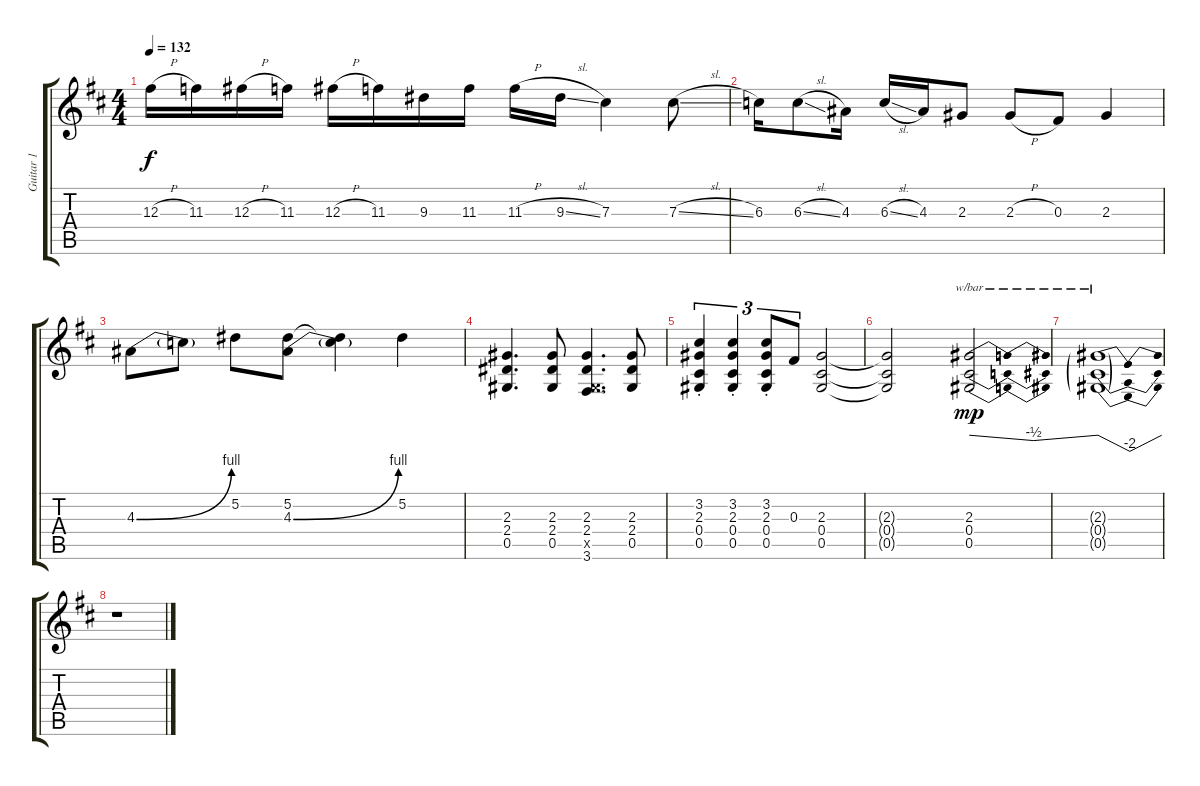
\track ("Guitar 1" "Guitar 1") {instrument acousticguitarsteel}
\staff {score tabs}
\tuning (Eb4 Bb3 Gb3 Db3 Ab2 Eb2) {hide}
\ts (4 4)
\tempo 132
\clef g2
\ks d
12.3{h}.16{dy f} 11.3.16 12.3{h}.16 11.3.16 12.3{h}.16 11.3.16 9.3.16 11.3.16 11.3{h}.16 9.3{sl}.16 7.3.4 7.3{sl}.8 |
6.3.16 6.3{sl}.8 4.3.16 6.3{sl}.16 4.3.16 2.3.8 2.3{h}.8 0.3.8 2.3.4 |
4.3{be (bend 0 0 60 4)}.8 4.3{t}.8 5.2.8 (5.2 4.3{be (bend 0 0 60 4)}).8 (5.2{t} 4.3{t}).4 5.2.4 |
(2.3 2.4 0.5).4{d} (2.3 2.4 0.5).8 (2.3 2.4 0.5{x} 3.6).4{d} (2.3 2.4 0.5).8 |
(3.2{st} 2.3{st} 0.4{st} 0.5{st}).4{tu (3 2)} (3.2{st} 2.3{st} 0.4{st} 0.5{st}).4{tu (3 2)} (3.2{st} 2.3{st} 0.4{st} 0.5{st}).8{tu (3 2)} 0.3.8{tu (3 2)} (2.3 0.4 0.5).2 |
(2.3{t} 0.4{t} 0.5{t}).2 (2.3 0.4 0.5).2{tbe (dip default 0 0 30 -2 60 0) dy mp} |
(2.3{g} 0.4{g} 0.5{g}).1{tbe (dip default 0 0 30 -8 60 0)} |
r.1
